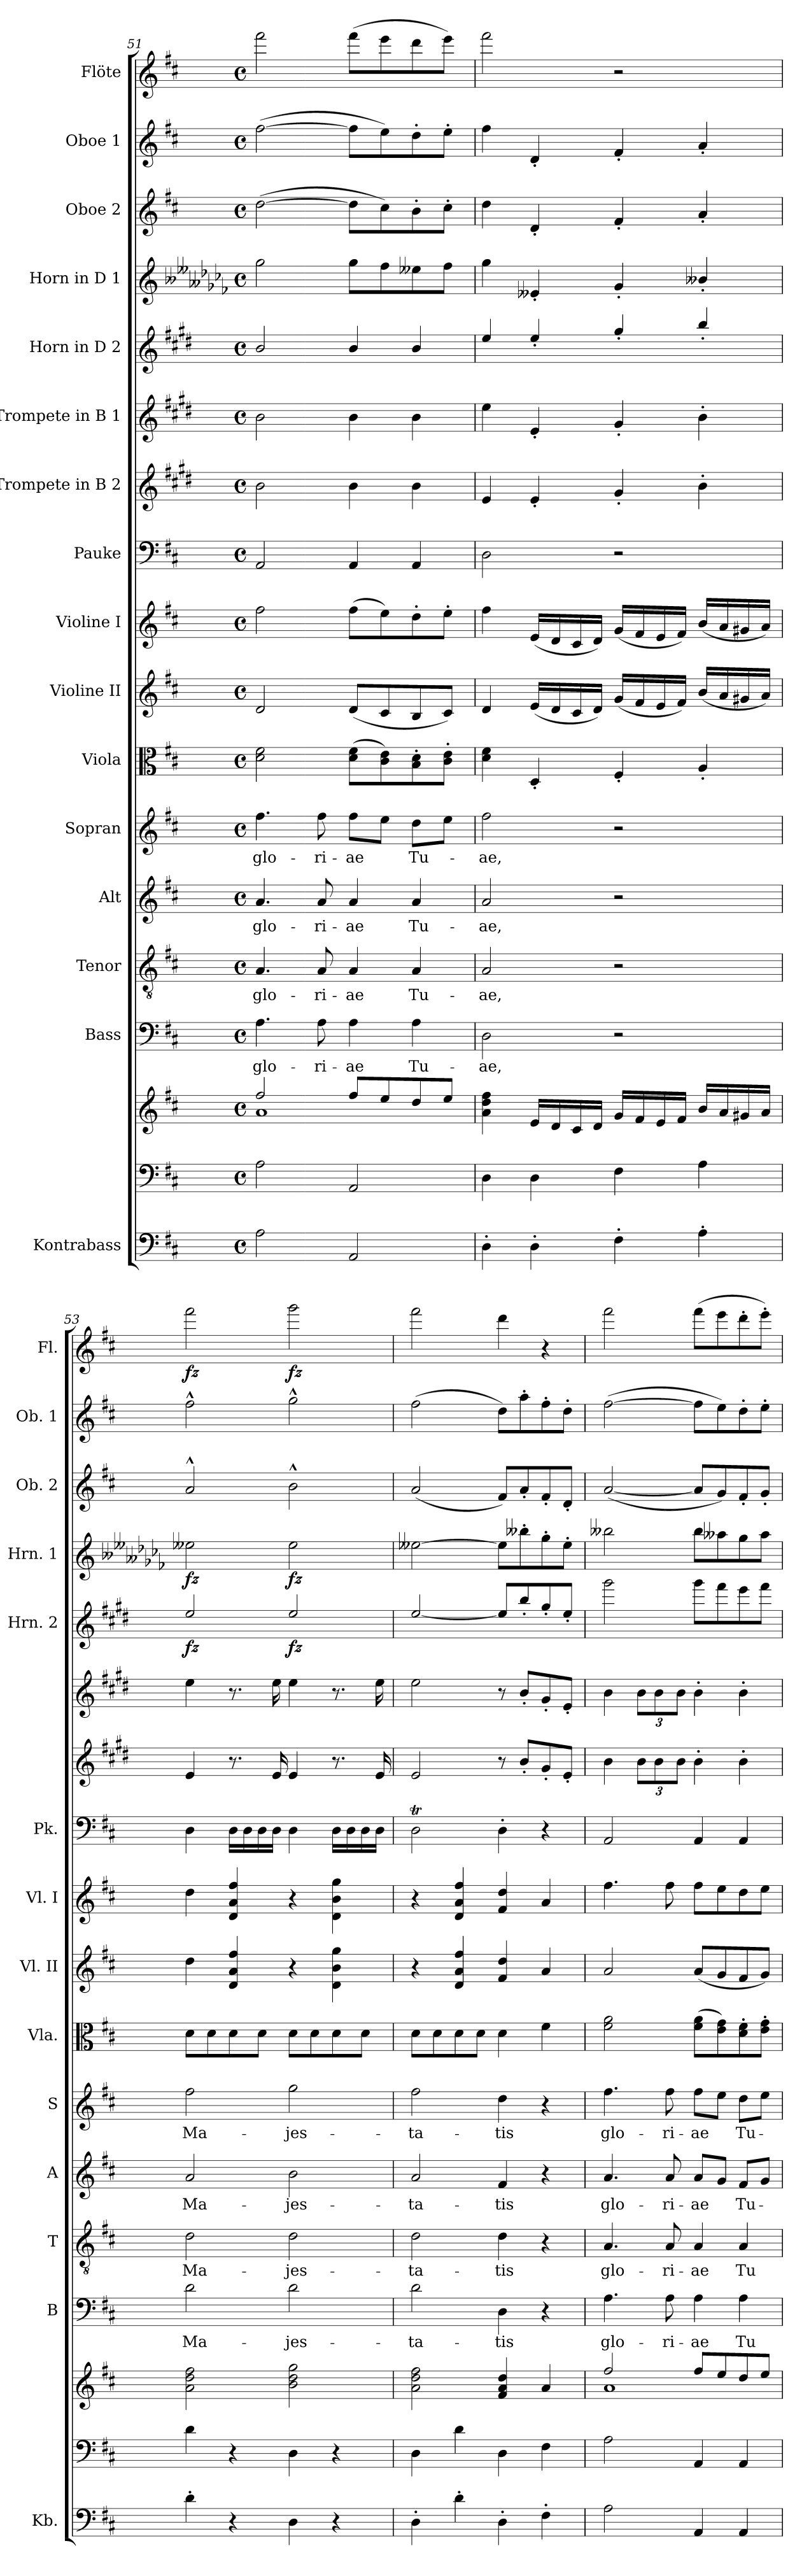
**kern	**kern	**kern	**kern	**text	**kern	**text	**kern	**text	**kern	**text	**kern	**kern	**kern	**kern	**kern	**kern	**kern	**dynam	**kern	**dynam	**kern	**kern	**kern	**dynam
*part17	*part16	*part16	*part15	*part15	*part14	*part14	*part13	*part13	*part12	*part12	*part11	*part10	*part9	*part8	*part7	*part6	*part5	*part5	*part4	*part4	*part3	*part2	*part1	*part1
*staff18	*staff17	*staff16	*staff15	*staff15	*staff14	*staff14	*staff13	*staff13	*staff12	*staff12	*staff11	*staff10	*staff9	*staff8	*staff7	*staff6	*staff5	*staff5	*staff4	*staff4	*staff3	*staff2	*staff1	*staff1
*I"Kontrabass	*	*	*I"Bass	*	*I"Tenor	*	*I"Alt	*	*I"Sopran	*	*I"Viola	*I"Violine II	*I"Violine I	*I"Pauke	*I"Trompete in B 2	*I"Trompete in B 1	*I"Horn in D 2	*	*I"Horn in D 1	*	*I"Oboe 2	*I"Oboe 1	*I"Flöte	*
*I'Kb.	*	*	*I'B	*	*I'T	*	*I'A	*	*I'S	*	*I'Vla.	*I'Vl. II	*I'Vl. I	*I'Pk.	*	*	*I'Hrn. 2	*	*I'Hrn. 1	*	*I'Ob. 2	*I'Ob. 1	*I'Fl.	*
*clefF4	*clefF4	*clefG2	*clefF4	*	*clefGv2	*	*clefG2	*	*clefG2	*	*clefC3	*clefG2	*clefG2	*clefF4	*clefG2	*clefG2	*clefG2	*	*clefG2	*	*clefG2	*clefG2	*clefG2	*
*ITrd7c12	*	*	*	*	*	*	*	*	*	*	*	*	*	*	*ITrd1c2	*ITrd1c2	*ITrd4c7	*	*ITrd-8c-12	*	*	*	*	*
*k[f#c#]	*k[f#c#]	*k[f#c#]	*k[f#c#]	*	*k[f#c#]	*	*k[f#c#]	*	*k[f#c#]	*	*k[f#c#]	*k[f#c#]	*k[f#c#]	*k[f#c#]	*k[f#c#]	*k[f#c#]	*k[f#c#g#]	*	*k[b--e--a--d-g-c-f-]	*	*k[f#c#]	*k[f#c#]	*k[f#c#]	*
*D:	*D:	*D:	*D:	*	*D:	*	*D:	*	*D:	*	*D:	*D:	*D:	*D:	*D:	*D:	*A:	*	*E--:	*	*D:	*D:	*D:	*
*M4/4	*M4/4	*M4/4	*M4/4	*	*M4/4	*	*M4/4	*	*M4/4	*	*M4/4	*M4/4	*M4/4	*M4/4	*M4/4	*M4/4	*M4/4	*	*M4/4	*	*M4/4	*M4/4	*M4/4	*
*met(c)	*met(c)	*met(c)	*met(c)	*	*met(c)	*	*met(c)	*	*met(c)	*	*met(c)	*met(c)	*met(c)	*met(c)	*met(c)	*met(c)	*met(c)	*	*met(c)	*	*met(c)	*met(c)	*met(c)	*
=51	=51	=51	=51	=51	=51	=51	=51	=51	=51	=51	=51	=51	=51	=51	=51	=51	=51	=51	=51	=51	=51	=51	=51	=51
*	*	*^	*	*	*	*	*	*	*	*	*	*	*	*	*	*	*	*	*	*	*	*	*	*
!	!	!	!	!	!LO:LY:b	!	!LO:LY:b	!	!LO:LY:b	!	!LO:LY:b	!	!	!	!	!	!	!	!	!	!	!	!	!	!
2AA\	2A\	2ff#/	1a	4.A\	glo-	4.A/	glo-	4.a/	glo-	4.ff#\	glo-	2d\ 2f#\	2d/	2ff#\	2AA/	2a\	2a\	2e/	.	2ggg-\	.	(>[2dd\	(>[2ff#\	2fff#\	.
!	!	!	!	!	!LO:LY:b	!	!LO:LY:b	!	!LO:LY:b	!	!LO:LY:b	!	!	!	!	!	!	!	!	!	!	!	!	!	!
.	.	.	.	8A\	-ri-	8A/	-ri-	8a/	-ri-	8ff#\	-ri-	.	.	.	.	.	.	.	.	.	.	.	.	.	.
!	!	!	!	!	!LO:LY:b	!	!LO:LY:b	!	!LO:LY:b	!	!LO:LY:b	!	!	!	!	!	!	!	!	!	!	!	!	!	!
2AAA/	2AA/	8ff#/L	.	4A\	-ae	4A/	-ae	4a/	-ae	8ff#\L	-ae	(>8d\ 8f#\L	(<8d/L	(>8ff#\L	4AA/	4a\	4a\	4e/	.	8ggg-\L	.	8dd\L]	8ff#\L]	(>8fff#\L	.
.	.	8ee/	.	.	.	.	.	.	.	8ee\J	.	8c#\ 8e\)	8c#/	8ee\)	.	.	.	.	.	8fff-\	.	8cc#\)	8ee\)	8eee\	.
!	!	!	!	!	!LO:LY:b	!	!LO:LY:b	!	!LO:LY:b	!	!LO:LY:b	!	!	!	!	!	!	!	!	!	!	!	!	!	!
.	.	8dd/	.	4A\	Tu-	4A/	Tu-	4a/	Tu-	8dd\L	Tu-	8B\'> 8d\'>	8B/	8dd'>\	4AA/	4a\	4a\	4e/	.	8eee--\	.	8b'>\	8dd'>\	8ddd\	.
.	.	8ee/J	.	.	.	.	.	.	.	8ee\J	.	8c#\'> 8e\'>J	8c#/J)	8ee'>\J	.	.	.	.	.	8fff-\J	.	8cc#'>\J	8ee'>\J	8eee\J)	.
*	*	*v	*v	*	*	*	*	*	*	*	*	*	*	*	*	*	*	*	*	*	*	*	*	*	*
!!LO:PB:g=z
=52	=52	=52	=52	=52	=52	=52	=52	=52	=52	=52	=52	=52	=52	=52	=52	=52	=52	=52	=52	=52	=52	=52	=52	=52
!	!	!	!	!LO:LY:b	!	!LO:LY:b	!	!LO:LY:b	!	!LO:LY:b	!	!	!	!	!	!	!	!	!	!	!	!	!	!
4DD'>\	4D\	4a\ 4dd\ 4ff#\	2D\	-ae,	2A/	-ae,	2a/	-ae,	2ff#\	-ae,	4d\ 4f#\	4d/	4ff#\	2D\	4d/	4dd\	4a/	.	4ggg-\	.	4dd\	4ff#\	2fff#\	.
4DD'>\	4D\	16e/LL	.	.	.	.	.	.	.	.	4D'</	(<16e/LL	(<16e/LL	.	4d'</	4d'</	4a'</	.	4ee--'</	.	4d'</	4d'</	.	.
.	.	16d/	.	.	.	.	.	.	.	.	.	16d/	16d/	.	.	.	.	.	.	.	.	.	.	.
.	.	16c#/	.	.	.	.	.	.	.	.	.	16c#/	16c#/	.	.	.	.	.	.	.	.	.	.	.
.	.	16d/JJ	.	.	.	.	.	.	.	.	.	16d/JJ)	16d/JJ)	.	.	.	.	.	.	.	.	.	.	.
4FF#'>\	4F#\	16g/LL	2r	.	2r	.	2r	.	2r	.	4F#'</	(<16g/LL	(<16g/LL	2r	4f#'</	4f#'</	4cc#'</	.	4gg-'</	.	4f#'</	4f#'</	2r	.
.	.	16f#/	.	.	.	.	.	.	.	.	.	16f#/	16f#/	.	.	.	.	.	.	.	.	.	.	.
.	.	16e/	.	.	.	.	.	.	.	.	.	16e/	16e/	.	.	.	.	.	.	.	.	.	.	.
.	.	16f#/JJ	.	.	.	.	.	.	.	.	.	16f#/JJ)	16f#/JJ)	.	.	.	.	.	.	.	.	.	.	.
4AA'>\	4A\	16b/LL	.	.	.	.	.	.	.	.	4A'</	(<16b/LL	(<16b/LL	.	4a'>\	4a'>\	4ee'</	.	4bb--'</	.	4a'</	4a'</	.	.
.	.	16a/	.	.	.	.	.	.	.	.	.	16a/	16a/	.	.	.	.	.	.	.	.	.	.	.
.	.	16g#X/	.	.	.	.	.	.	.	.	.	16g#X/	16g#X/	.	.	.	.	.	.	.	.	.	.	.
.	.	16a/JJ	.	.	.	.	.	.	.	.	.	16a/JJ)	16a/JJ)	.	.	.	.	.	.	.	.	.	.	.
=53	=53	=53	=53	=53	=53	=53	=53	=53	=53	=53	=53	=53	=53	=53	=53	=53	=53	=53	=53	=53	=53	=53	=53	=53
!	!	!	!	!LO:LY:b	!	!LO:LY:b	!	!LO:LY:b	!	!LO:LY:b	!	!	!	!	!	!	!	!LO:DY:b	!	!LO:DY:b	!	!	!	!LO:DY:b
4D'>\	4d\	2a\ 2dd\ 2ff#\	2d\	Ma-	2d\	Ma-	2a/	Ma-	2ff#\	Ma-	8d\L	4dd\	4dd\	4D\	4d/	4dd\	2a/	fz	2eee--\	fz	2a^^>/	2ff#^^>\	2fff#\	fz
.	.	.	.	.	.	.	.	.	.	.	8d\	.	.	.	.	.	.	.	.	.	.	.	.	.
4r	4r	.	.	.	.	.	.	.	.	.	8d\	4d/ 4a/ 4ff#/	4d/ 4a/ 4ff#/	16D\LL	8.r	8.r	.	.	.	.	.	.	.	.
.	.	.	.	.	.	.	.	.	.	.	.	.	.	16D\	.	.	.	.	.	.	.	.	.	.
.	.	.	.	.	.	.	.	.	.	.	8d\J	.	.	16D\	.	.	.	.	.	.	.	.	.	.
.	.	.	.	.	.	.	.	.	.	.	.	.	.	16D\JJ	16d/	16dd\	.	.	.	.	.	.	.	.
!	!	!	!	!LO:LY:b	!	!LO:LY:b	!	!LO:LY:b	!	!LO:LY:b	!	!	!	!	!	!	!	!LO:DY:b	!	!LO:DY:b	!	!	!	!LO:DY:b
4DD\	4D\	2b\ 2dd\ 2gg\	2d\	-jes-	2d\	-jes-	2b\	-jes-	2gg\	-jes-	8d\L	4r	4r	4D\	4d/	4dd\	2a/	fz	2eee--\	fz	2b^^>\	2gg^^>\	2ggg\	fz
.	.	.	.	.	.	.	.	.	.	.	8d\	.	.	.	.	.	.	.	.	.	.	.	.	.
4r	4r	.	.	.	.	.	.	.	.	.	8d\	4d\ 4b\ 4gg\	4d\ 4b\ 4gg\	16D\LL	8.r	8.r	.	.	.	.	.	.	.	.
.	.	.	.	.	.	.	.	.	.	.	.	.	.	16D\	.	.	.	.	.	.	.	.	.	.
.	.	.	.	.	.	.	.	.	.	.	8d\J	.	.	16D\	.	.	.	.	.	.	.	.	.	.
.	.	.	.	.	.	.	.	.	.	.	.	.	.	16D\JJ	16d/	16dd\	.	.	.	.	.	.	.	.
=54	=54	=54	=54	=54	=54	=54	=54	=54	=54	=54	=54	=54	=54	=54	=54	=54	=54	=54	=54	=54	=54	=54	=54	=54
!	!	!	!	!LO:LY:b	!	!LO:LY:b	!	!LO:LY:b	!	!LO:LY:b	!	!	!	!	!	!	!	!	!	!	!	!	!	!
4DD'>\	4D\	2a\ 2dd\ 2ff#\	2d\	-ta-	2d\	-ta-	2a/	-ta-	2ff#\	-ta-	8d\L	4r	4r	2DT\	2d/	2dd\	[2a/	.	[2eee--\	.	(<2a/	(>2ff#\	2fff#\	.
.	.	.	.	.	.	.	.	.	.	.	8d\	.	.	.	.	.	.	.	.	.	.	.	.	.
4D'>\	4d\	.	.	.	.	.	.	.	.	.	8d\	4d/ 4a/ 4ff#/	4d/ 4a/ 4ff#/	.	.	.	.	.	.	.	.	.	.	.
.	.	.	.	.	.	.	.	.	.	.	8d\J	.	.	.	.	.	.	.	.	.	.	.	.	.
!	!	!	!	!LO:LY:b	!	!LO:LY:b	!	!LO:LY:b	!	!LO:LY:b	!	!	!	!	!	!	!	!	!	!	!	!	!	!
4DD'>\	4D\	4f#/ 4a/ 4dd/	4D\	-tis	4d\	-tis	4f#/	-tis	4dd\	-tis	4d\	4f#/ 4dd/	4f#/ 4dd/	4D'>\	8r	8r	8a/L]	.	8eee--\L]	.	8f#/L)	8dd\L)	4ddd\	.
.	.	.	.	.	.	.	.	.	.	.	.	.	.	.	8a'</L	8a'</L	8ee'</	.	8bbb--'>\	.	8a'</	8aa'>\	.	.
4FF#'>\	4F#\	4a/	4r	.	4r	.	4r	.	4r	.	4f#\	4a/	4a/	4r	8f#'</	8f#'</	8cc#'</	.	8ggg-'>\	.	8f#'</	8ff#'>\	4r	.
.	.	.	.	.	.	.	.	.	.	.	.	.	.	.	8d'</J	8d'</J	8a'</J	.	8eee--'>\J	.	8d'</J	8dd'>\J	.	.
=55	=55	=55	=55	=55	=55	=55	=55	=55	=55	=55	=55	=55	=55	=55	=55	=55	=55	=55	=55	=55	=55	=55	=55	=55
*	*	*^	*	*	*	*	*	*	*	*	*	*	*	*	*	*	*	*	*	*	*	*	*	*
!	!	!	!	!	!LO:LY:b	!	!LO:LY:b	!	!LO:LY:b	!	!LO:LY:b	!	!	!	!	!	!	!	!	!	!	!	!	!	!
2AA\	2A\	2ff#/	1a	4.A\	glo-	4.A/	glo-	4.a/	glo-	4.ff#\	glo-	2f#\ 2a\	2a/	4.ff#\	2AA/	4a\	4a\	2ccc#\	.	2bbb--\	.	(<[2a/	(>[2ff#\	2fff#\	.
.	.	.	.	.	.	.	.	.	.	.	.	.	.	.	.	12a\L	12a\L	.	.	.	.	.	.	.	.
.	.	.	.	.	.	.	.	.	.	.	.	.	.	.	.	12a\	12a\	.	.	.	.	.	.	.	.
!	!	!	!	!	!LO:LY:b	!	!LO:LY:b	!	!LO:LY:b	!	!LO:LY:b	!	!	!	!	!	!	!	!	!	!	!	!	!	!
.	.	.	.	8A\	-ri-	8A/	-ri-	8a/	-ri-	8ff#\	-ri-	.	.	8ff#\	.	.	.	.	.	.	.	.	.	.	.
.	.	.	.	.	.	.	.	.	.	.	.	.	.	.	.	12a\J	12a\J	.	.	.	.	.	.	.	.
!	!	!	!	!	!LO:LY:b	!	!LO:LY:b	!	!LO:LY:b	!	!LO:LY:b	!	!	!	!	!	!	!	!	!	!	!	!	!	!
4AAA/	4AA/	8ff#/L	.	4A\	-ae	4A/	-ae	8a/L	-ae	8ff#\L	-ae	(>8f#\ 8a\L	(<8a/L	8ff#\L	4AA/	4a'>\	4a'>\	8ccc#\L	.	8bbb--\L	.	8a/L]	8ff#\L]	(>8fff#\L	.
.	.	8ee/	.	.	.	.	.	8g/J	.	8ee\J	.	8e\ 8g\)	8g/	8ee\	.	.	.	8bb\	.	8aaa--\	.	8g/)	8ee\)	8eee\	.
!	!	!	!	!	!LO:LY:b	!	!LO:LY:b	!	!LO:LY:b	!	!LO:LY:b	!	!	!	!	!	!	!	!	!	!	!	!	!	!
4AAA/	4AA/	8dd/	.	4A\	Tu-	4A/	Tu-	8f#/L	Tu-	8dd\L	Tu-	8d\'> 8f#\'>	8f#/	8dd\	4AA/	4a'>\	4a'>\	8aa\	.	8ggg-\	.	8f#'</	8dd'>\	8ddd'>\	.
.	.	8ee/J	.	.	.	.	.	8g/J	.	8ee\J	.	8e\'> 8g\'>J	8g/J)	8ee\J	.	.	.	8bb\J	.	8aaa--\J	.	8g'</J	8ee'>\J	8eee'>\J)	.
*	*	*v	*v	*	*	*	*	*	*	*	*	*	*	*	*	*	*	*	*	*	*	*	*	*	*
=	=	=	=	=	=	=	=	=	=	=	=	=	=	=	=	=	=	=	=	=	=	=	=	=
*-	*-	*-	*-	*-	*-	*-	*-	*-	*-	*-	*-	*-	*-	*-	*-	*-	*-	*-	*-	*-	*-	*-	*-	*-
